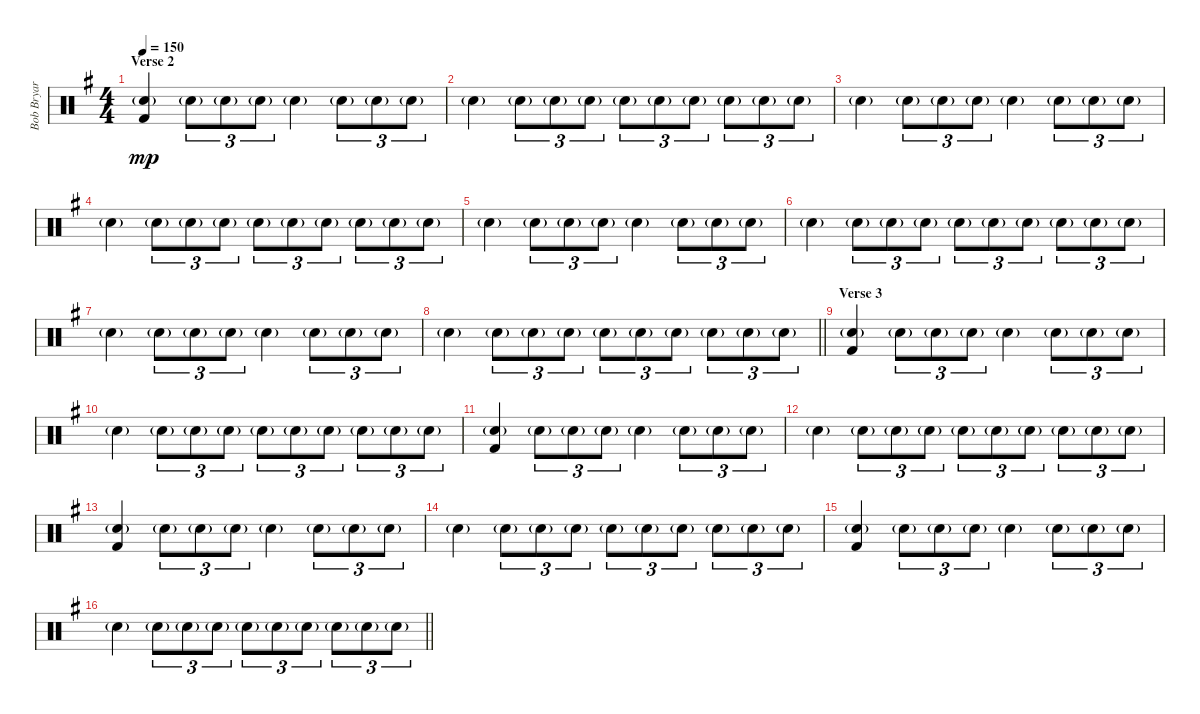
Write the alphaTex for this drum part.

\track ("Bob Bryar bateria" "Bob Bryar ") {instrument percussion}
\staff {score}
\articulation defaults
\ts (4 4)
\section ("" "Verse 2")
\tempo 150
\clef neutral
\ks eminor
("Snare (hit) 2"{g} "Kick (hit) 2").4{dy mp} "Snare (hit) 2"{g}.8{tu (3 2)} "Snare (hit) 2"{g}.8{tu (3 2)} "Snare (hit) 2"{g}.8{tu (3 2)} "Snare (hit) 2"{g}.4 "Snare (hit) 2"{g}.8{tu (3 2)} "Snare (hit) 2"{g}.8{tu (3 2)} "Snare (hit) 2"{g}.8{tu (3 2)} |
"Snare (hit) 2"{g}.4 "Snare (hit) 2"{g}.8{tu (3 2)} "Snare (hit) 2"{g}.8{tu (3 2)} "Snare (hit) 2"{g}.8{tu (3 2)} "Snare (hit) 2"{g}.8{tu (3 2)} "Snare (hit) 2"{g}.8{tu (3 2)} "Snare (hit) 2"{g}.8{tu (3 2)} "Snare (hit) 2"{g}.8{tu (3 2)} "Snare (hit) 2"{g}.8{tu (3 2)} "Snare (hit) 2"{g}.8{tu (3 2)} |
"Snare (hit) 2"{g}.4 "Snare (hit) 2"{g}.8{tu (3 2)} "Snare (hit) 2"{g}.8{tu (3 2)} "Snare (hit) 2"{g}.8{tu (3 2)} "Snare (hit) 2"{g}.4 "Snare (hit) 2"{g}.8{tu (3 2)} "Snare (hit) 2"{g}.8{tu (3 2)} "Snare (hit) 2"{g}.8{tu (3 2)} |
"Snare (hit) 2"{g}.4 "Snare (hit) 2"{g}.8{tu (3 2)} "Snare (hit) 2"{g}.8{tu (3 2)} "Snare (hit) 2"{g}.8{tu (3 2)} "Snare (hit) 2"{g}.8{tu (3 2)} "Snare (hit) 2"{g}.8{tu (3 2)} "Snare (hit) 2"{g}.8{tu (3 2)} "Snare (hit) 2"{g}.8{tu (3 2)} "Snare (hit) 2"{g}.8{tu (3 2)} "Snare (hit) 2"{g}.8{tu (3 2)} |
"Snare (hit) 2"{g}.4 "Snare (hit) 2"{g}.8{tu (3 2)} "Snare (hit) 2"{g}.8{tu (3 2)} "Snare (hit) 2"{g}.8{tu (3 2)} "Snare (hit) 2"{g}.4 "Snare (hit) 2"{g}.8{tu (3 2)} "Snare (hit) 2"{g}.8{tu (3 2)} "Snare (hit) 2"{g}.8{tu (3 2)} |
"Snare (hit) 2"{g}.4 "Snare (hit) 2"{g}.8{tu (3 2)} "Snare (hit) 2"{g}.8{tu (3 2)} "Snare (hit) 2"{g}.8{tu (3 2)} "Snare (hit) 2"{g}.8{tu (3 2)} "Snare (hit) 2"{g}.8{tu (3 2)} "Snare (hit) 2"{g}.8{tu (3 2)} "Snare (hit) 2"{g}.8{tu (3 2)} "Snare (hit) 2"{g}.8{tu (3 2)} "Snare (hit) 2"{g}.8{tu (3 2)} |
"Snare (hit) 2"{g}.4 "Snare (hit) 2"{g}.8{tu (3 2)} "Snare (hit) 2"{g}.8{tu (3 2)} "Snare (hit) 2"{g}.8{tu (3 2)} "Snare (hit) 2"{g}.4 "Snare (hit) 2"{g}.8{tu (3 2)} "Snare (hit) 2"{g}.8{tu (3 2)} "Snare (hit) 2"{g}.8{tu (3 2)} |
\barLineRight lightlight "Snare (hit) 2"{g}.4 "Snare (hit) 2"{g}.8{tu (3 2)} "Snare (hit) 2"{g}.8{tu (3 2)} "Snare (hit) 2"{g}.8{tu (3 2)} "Snare (hit) 2"{g}.8{tu (3 2)} "Snare (hit) 2"{g}.8{tu (3 2)} "Snare (hit) 2"{g}.8{tu (3 2)} "Snare (hit) 2"{g}.8{tu (3 2)} "Snare (hit) 2"{g}.8{tu (3 2)} "Snare (hit) 2"{g}.8{tu (3 2)}
|
\section ("" "Verse 3")
("Snare (hit) 2"{g} "Kick (hit) 2").4 "Snare (hit) 2"{g}.8{tu (3 2)} "Snare (hit) 2"{g}.8{tu (3 2)} "Snare (hit) 2"{g}.8{tu (3 2)} "Snare (hit) 2"{g}.4 "Snare (hit) 2"{g}.8{tu (3 2)} "Snare (hit) 2"{g}.8{tu (3 2)} "Snare (hit) 2"{g}.8{tu (3 2)} |
"Snare (hit) 2"{g}.4 "Snare (hit) 2"{g}.8{tu (3 2)} "Snare (hit) 2"{g}.8{tu (3 2)} "Snare (hit) 2"{g}.8{tu (3 2)} "Snare (hit) 2"{g}.8{tu (3 2)} "Snare (hit) 2"{g}.8{tu (3 2)} "Snare (hit) 2"{g}.8{tu (3 2)} "Snare (hit) 2"{g}.8{tu (3 2)} "Snare (hit) 2"{g}.8{tu (3 2)} "Snare (hit) 2"{g}.8{tu (3 2)} |
("Snare (hit) 2"{g} "Kick (hit) 2").4 "Snare (hit) 2"{g}.8{tu (3 2)} "Snare (hit) 2"{g}.8{tu (3 2)} "Snare (hit) 2"{g}.8{tu (3 2)} "Snare (hit) 2"{g}.4 "Snare (hit) 2"{g}.8{tu (3 2)} "Snare (hit) 2"{g}.8{tu (3 2)} "Snare (hit) 2"{g}.8{tu (3 2)} |
"Snare (hit) 2"{g}.4 "Snare (hit) 2"{g}.8{tu (3 2)} "Snare (hit) 2"{g}.8{tu (3 2)} "Snare (hit) 2"{g}.8{tu (3 2)} "Snare (hit) 2"{g}.8{tu (3 2)} "Snare (hit) 2"{g}.8{tu (3 2)} "Snare (hit) 2"{g}.8{tu (3 2)} "Snare (hit) 2"{g}.8{tu (3 2)} "Snare (hit) 2"{g}.8{tu (3 2)} "Snare (hit) 2"{g}.8{tu (3 2)} |
("Snare (hit) 2"{g} "Kick (hit) 2").4 "Snare (hit) 2"{g}.8{tu (3 2)} "Snare (hit) 2"{g}.8{tu (3 2)} "Snare (hit) 2"{g}.8{tu (3 2)} "Snare (hit) 2"{g}.4 "Snare (hit) 2"{g}.8{tu (3 2)} "Snare (hit) 2"{g}.8{tu (3 2)} "Snare (hit) 2"{g}.8{tu (3 2)} |
"Snare (hit) 2"{g}.4 "Snare (hit) 2"{g}.8{tu (3 2)} "Snare (hit) 2"{g}.8{tu (3 2)} "Snare (hit) 2"{g}.8{tu (3 2)} "Snare (hit) 2"{g}.8{tu (3 2)} "Snare (hit) 2"{g}.8{tu (3 2)} "Snare (hit) 2"{g}.8{tu (3 2)} "Snare (hit) 2"{g}.8{tu (3 2)} "Snare (hit) 2"{g}.8{tu (3 2)} "Snare (hit) 2"{g}.8{tu (3 2)} |
("Snare (hit) 2"{g} "Kick (hit) 2").4 "Snare (hit) 2"{g}.8{tu (3 2)} "Snare (hit) 2"{g}.8{tu (3 2)} "Snare (hit) 2"{g}.8{tu (3 2)} "Snare (hit) 2"{g}.4 "Snare (hit) 2"{g}.8{tu (3 2)} "Snare (hit) 2"{g}.8{tu (3 2)} "Snare (hit) 2"{g}.8{tu (3 2)} |
\barLineRight lightlight "Snare (hit) 2"{g}.4 "Snare (hit) 2"{g}.8{tu (3 2)} "Snare (hit) 2"{g}.8{tu (3 2)} "Snare (hit) 2"{g}.8{tu (3 2)} "Snare (hit) 2"{g}.8{tu (3 2)} "Snare (hit) 2"{g}.8{tu (3 2)} "Snare (hit) 2"{g}.8{tu (3 2)} "Snare (hit) 2"{g}.8{tu (3 2)} "Snare (hit) 2"{g}.8{tu (3 2)} "Snare (hit) 2"{g}.8{tu (3 2)}
